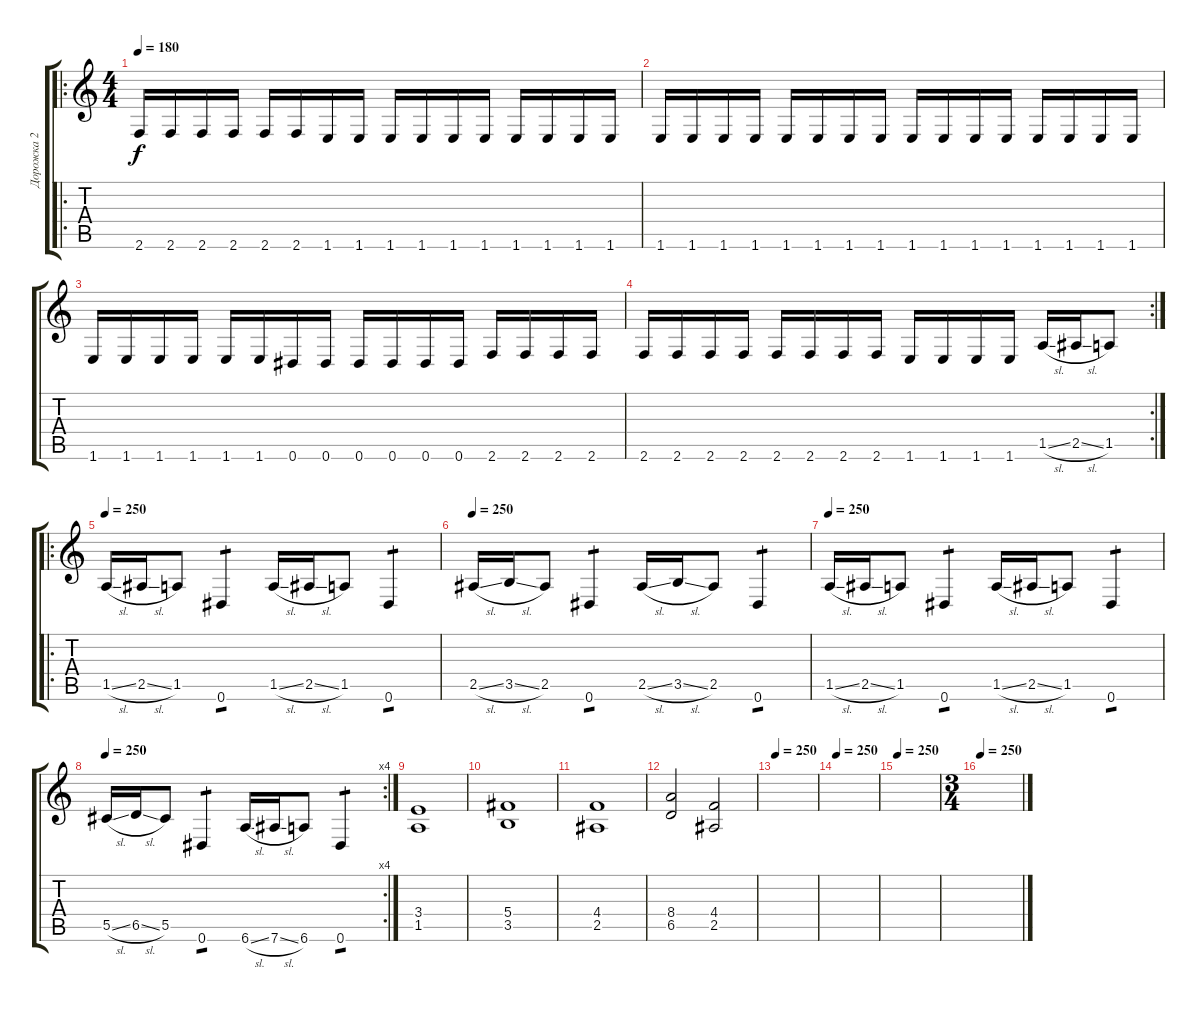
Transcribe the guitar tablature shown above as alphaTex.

\track ("Дорожка 2" "Дорожка 2") {instrument distortionguitar}
\staff {score tabs}
\tuning (Eb4 Bb3 Gb3 Db3 Ab2 Eb2) {hide}
\ro
\ts (4 4)
\tempo 180
\clef g2
\ks c
2.6.16{dy f} 2.6.16 2.6.16 2.6.16 2.6.16 2.6.16 1.6.16 1.6.16 1.6.16 1.6.16 1.6.16 1.6.16 1.6.16 1.6.16 1.6.16 1.6.16 |
1.6.16 1.6.16 1.6.16 1.6.16 1.6.16 1.6.16 1.6.16 1.6.16 1.6.16 1.6.16 1.6.16 1.6.16 1.6.16 1.6.16 1.6.16 1.6.16 |
1.6.16 1.6.16 1.6.16 1.6.16 1.6.16 1.6.16 0.6.16 0.6.16 0.6.16 0.6.16 0.6.16 0.6.16 2.6.16 2.6.16 2.6.16 2.6.16 |
\rc 2
2.6.16 2.6.16 2.6.16 2.6.16 2.6.16 2.6.16 2.6.16 2.6.16 1.6.16 1.6.16 1.6.16 1.6.16 1.5{sl}.16 2.5{sl}.16 1.5.8 |
\ro
\tempo 250
1.5{sl}.16 2.5{sl}.16 1.5.8 0.6.4{tp 1} 1.5{sl}.16 2.5{sl}.16 1.5.8 0.6.4{tp 1} |
\tempo 250
2.5{sl}.16 3.5{sl}.16 2.5.8 0.6.4{tp 1} 2.5{sl}.16 3.5{sl}.16 2.5.8 0.6.4{tp 1} |
\tempo 250
1.5{sl}.16 2.5{sl}.16 1.5.8 0.6.4{tp 1} 1.5{sl}.16 2.5{sl}.16 1.5.8 0.6.4{tp 1} |
\rc 4
\tempo 250
5.5{sl}.16 6.5{sl}.16 5.5.8 0.6.4{tp 1} 6.6{sl}.16 7.6{sl}.16 6.6.8 0.6.4{tp 1} |
(3.4 1.5).1 |
(5.4 3.5).1 |
(4.4 2.5).1 |
(8.4 6.5).2 (4.4 2.5).2 |
\tempo 250
|
\tempo 250
|
\tempo 250
|
\ts (3 4)
\tempo 250
